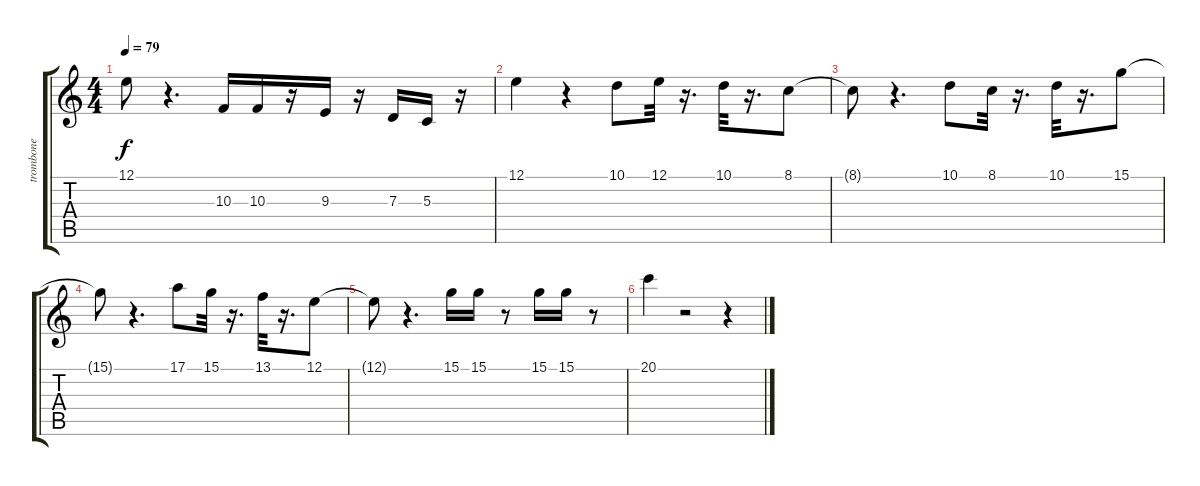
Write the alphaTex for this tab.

\track ("trombone" "trombone") {instrument trombone}
\staff {score tabs}
\tuning (E4 B3 G3 D3 A2 E2) {hide}
\ts (4 4)
\tempo 79
\clef g2
\ks c
12.1{t}.8{dy f} r.4{d} 10.3.16 10.3.16 r.16 9.3.16 r.16 7.3.16 5.3.16 r.16 |
12.1.4 r.4 10.1.8 12.1.32 r.16{d} 10.1.32 r.16{d} 8.1.8 |
8.1{t}.8 r.4{d} 10.1.8 8.1.32 r.16{d} 10.1.32 r.16{d} 15.1.8 |
15.1{t}.8 r.4{d} 17.1.8 15.1.32 r.16{d} 13.1.32 r.16{d} 12.1.8 |
12.1{t}.8 r.4{d} 15.1.16 15.1.16 r.8 15.1.16 15.1.16 r.8 |
20.1.4 r.2 r.4
